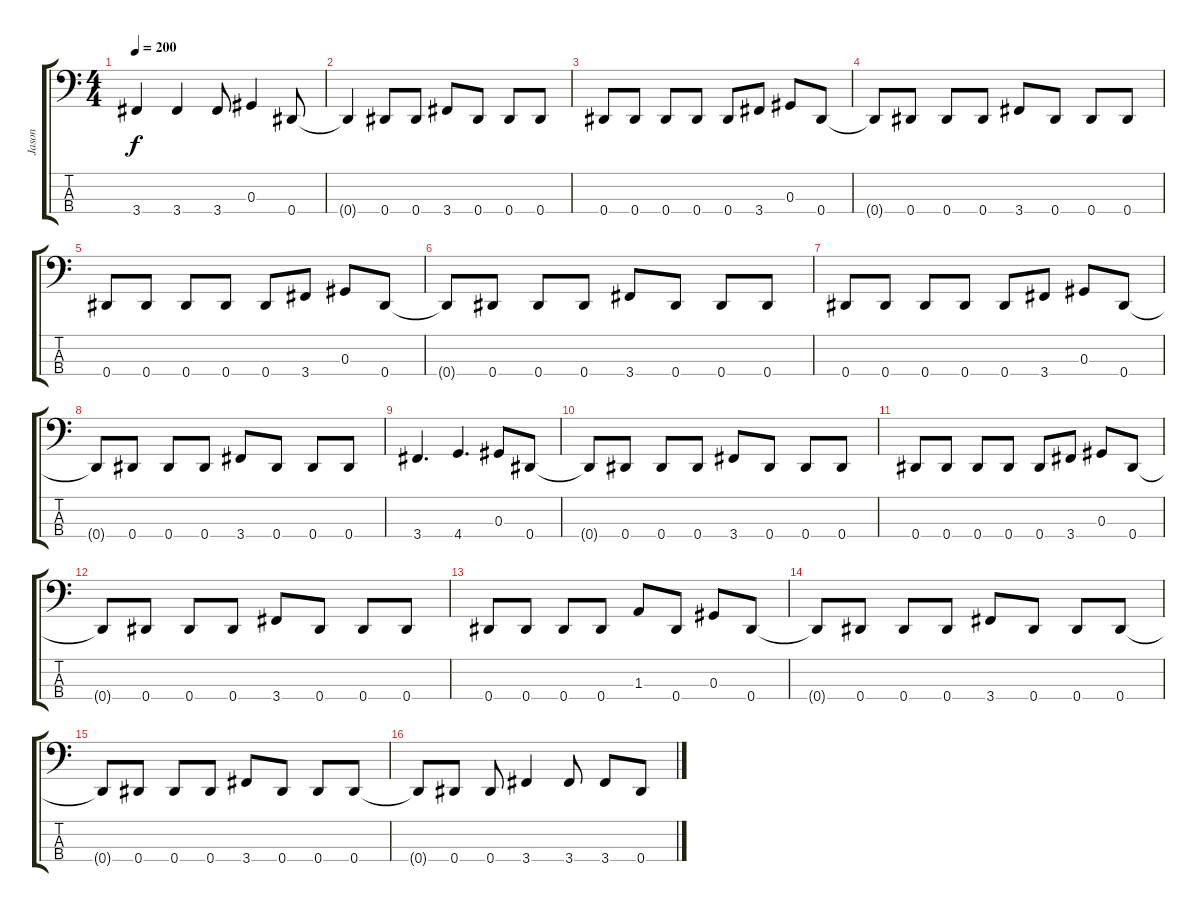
\track ("Jason" "Jason") {instrument electricbasspick}
\staff {score tabs}
\tuning (Gb2 Db2 Ab1 Eb1) {hide}
\ts (4 4)
\tempo 200
\clef f4
\ks c
3.4.4{dy f} 3.4.4 3.4.8 0.3.4 0.4.8 |
0.4{t}.4 0.4.8 0.4.8 3.4.8 0.4.8 0.4.8 0.4.8 |
0.4.8 0.4.8 0.4.8 0.4.8 0.4.8 3.4.8 0.3.8 0.4.8 |
0.4{t}.8 0.4.8 0.4.8 0.4.8 3.4.8 0.4.8 0.4.8 0.4.8 |
0.4.8 0.4.8 0.4.8 0.4.8 0.4.8 3.4.8 0.3.8 0.4.8 |
0.4{t}.8 0.4.8 0.4.8 0.4.8 3.4.8 0.4.8 0.4.8 0.4.8 |
0.4.8 0.4.8 0.4.8 0.4.8 0.4.8 3.4.8 0.3.8 0.4.8 |
0.4{t}.8 0.4.8 0.4.8 0.4.8 3.4.8 0.4.8 0.4.8 0.4.8 |
3.4.4{d} 4.4.4{d} 0.3.8 0.4.8 |
0.4{t}.8 0.4.8 0.4.8 0.4.8 3.4.8 0.4.8 0.4.8 0.4.8 |
0.4.8 0.4.8 0.4.8 0.4.8 0.4.8 3.4.8 0.3.8 0.4.8 |
0.4{t}.8 0.4.8 0.4.8 0.4.8 3.4.8 0.4.8 0.4.8 0.4.8 |
0.4.8 0.4.8 0.4.8 0.4.8 1.3.8 0.4.8 0.3.8 0.4.8 |
0.4{t}.8 0.4.8 0.4.8 0.4.8 3.4.8 0.4.8 0.4.8 0.4.8 |
0.4{t}.8 0.4.8 0.4.8 0.4.8 3.4.8 0.4.8 0.4.8 0.4.8 |
0.4{t}.8 0.4.8 0.4.8 3.4.4 3.4.8 3.4.8 0.4.8
